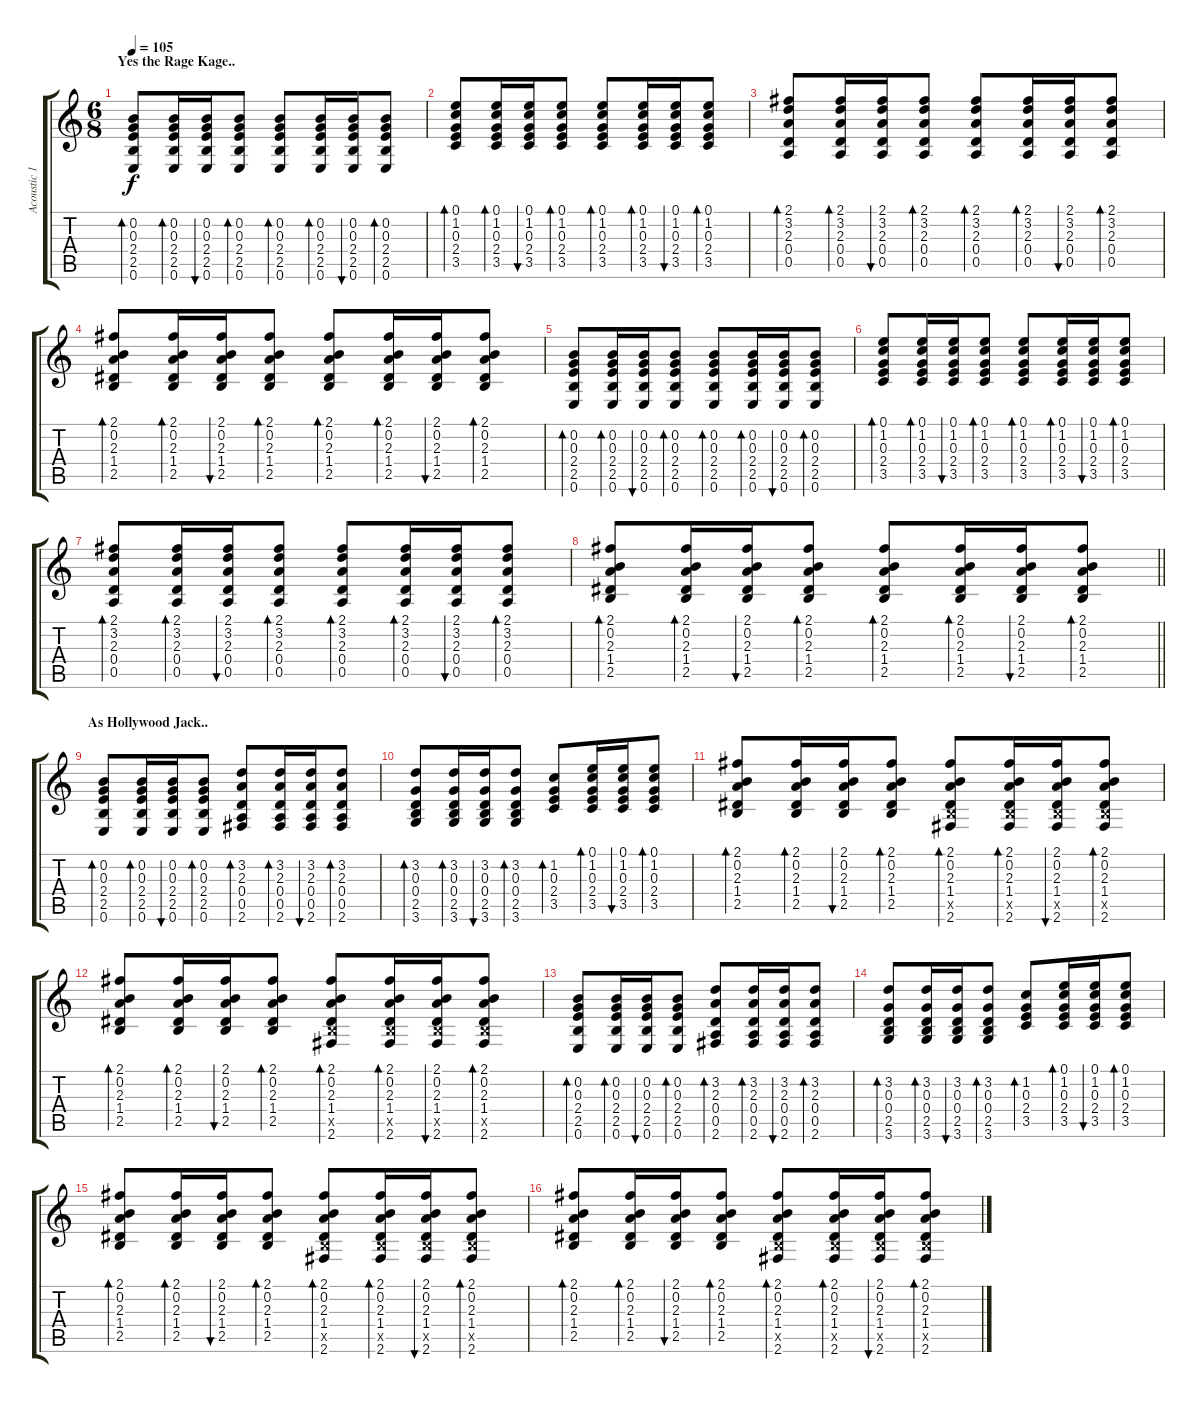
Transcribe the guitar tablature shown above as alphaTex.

\track ("Acoustic 1" "Acoustic 1") {instrument acousticguitarsteel}
\staff {score tabs}
\tuning (E4 B3 G3 D3 A2 E2) {hide}
\ts (6 8)
\section ("" "Yes the Rage Kage..")
\tempo 105
\clef g2
\ks c
(0.2 0.3 2.4 2.5 0.6).8{bd 60 dy f} (0.2 0.3 2.4 2.5 0.6).16{bd 60} (0.2 0.3 2.4 2.5 0.6).16{bu 60} (0.2 0.3 2.4 2.5 0.6).8{bd 60} (0.2 0.3 2.4 2.5 0.6).8{bd 60} (0.2 0.3 2.4 2.5 0.6).16{bd 60} (0.2 0.3 2.4 2.5 0.6).16{bu 60} (0.2 0.3 2.4 2.5 0.6).8{bd 60} |
(0.1 1.2 0.3 2.4 3.5).8{bd 60} (0.1 1.2 0.3 2.4 3.5).16{bd 60} (0.1 1.2 0.3 2.4 3.5).16{bu 60} (0.1 1.2 0.3 2.4 3.5).8{bd 60} (0.1 1.2 0.3 2.4 3.5).8{bd 60} (0.1 1.2 0.3 2.4 3.5).16{bd 60} (0.1 1.2 0.3 2.4 3.5).16{bu 60} (0.1 1.2 0.3 2.4 3.5).8{bd 60} |
(2.1 3.2 2.3 0.4 0.5).8{bd 60} (2.1 3.2 2.3 0.4 0.5).16{bd 60} (2.1 3.2 2.3 0.4 0.5).16{bu 60} (2.1 3.2 2.3 0.4 0.5).8{bd 60} (2.1 3.2 2.3 0.4 0.5).8{bd 60} (2.1 3.2 2.3 0.4 0.5).16{bd 60} (2.1 3.2 2.3 0.4 0.5).16{bu 60} (2.1 3.2 2.3 0.4 0.5).8{bd 60} |
(2.1 0.2 2.3 1.4 2.5).8{bd 60} (2.1 0.2 2.3 1.4 2.5).16{bd 60} (2.1 0.2 2.3 1.4 2.5).16{bu 60} (2.1 0.2 2.3 1.4 2.5).8{bd 60} (2.1 0.2 2.3 1.4 2.5).8{bd 60} (2.1 0.2 2.3 1.4 2.5).16{bd 60} (2.1 0.2 2.3 1.4 2.5).16{bu 60} (2.1 0.2 2.3 1.4 2.5).8{bd 60} |
(0.2 0.3 2.4 2.5 0.6).8{bd 60} (0.2 0.3 2.4 2.5 0.6).16{bd 60} (0.2 0.3 2.4 2.5 0.6).16{bu 60} (0.2 0.3 2.4 2.5 0.6).8{bd 60} (0.2 0.3 2.4 2.5 0.6).8{bd 60} (0.2 0.3 2.4 2.5 0.6).16{bd 60} (0.2 0.3 2.4 2.5 0.6).16{bu 60} (0.2 0.3 2.4 2.5 0.6).8{bd 60} |
(0.1 1.2 0.3 2.4 3.5).8{bd 60} (0.1 1.2 0.3 2.4 3.5).16{bd 60} (0.1 1.2 0.3 2.4 3.5).16{bu 60} (0.1 1.2 0.3 2.4 3.5).8{bd 60} (0.1 1.2 0.3 2.4 3.5).8{bd 60} (0.1 1.2 0.3 2.4 3.5).16{bd 60} (0.1 1.2 0.3 2.4 3.5).16{bu 60} (0.1 1.2 0.3 2.4 3.5).8{bd 60} |
(2.1 3.2 2.3 0.4 0.5).8{bd 60} (2.1 3.2 2.3 0.4 0.5).16{bd 60} (2.1 3.2 2.3 0.4 0.5).16{bu 60} (2.1 3.2 2.3 0.4 0.5).8{bd 60} (2.1 3.2 2.3 0.4 0.5).8{bd 60} (2.1 3.2 2.3 0.4 0.5).16{bd 60} (2.1 3.2 2.3 0.4 0.5).16{bu 60} (2.1 3.2 2.3 0.4 0.5).8{bd 60} |
\barLineRight lightlight
(2.1 0.2 2.3 1.4 2.5).8{bd 60} (2.1 0.2 2.3 1.4 2.5).16{bd 60} (2.1 0.2 2.3 1.4 2.5).16{bu 60} (2.1 0.2 2.3 1.4 2.5).8{bd 60} (2.1 0.2 2.3 1.4 2.5).8{bd 60} (2.1 0.2 2.3 1.4 2.5).16{bd 60} (2.1 0.2 2.3 1.4 2.5).16{bu 60} (2.1 0.2 2.3 1.4 2.5).8{bd 60} |
\section ("" "As Hollywood Jack..")
(0.2 0.3 2.4 2.5 0.6).8{bd 60} (0.2 0.3 2.4 2.5 0.6).16{bd 60} (0.2 0.3 2.4 2.5 0.6).16{bu 60} (0.2 0.3 2.4 2.5 0.6).8{bd 60} (3.2 2.3 0.4 0.5 2.6).8{bd 60} (3.2 2.3 0.4 0.5 2.6).16{bd 60} (3.2 2.3 0.4 0.5 2.6).16{bu 60} (3.2 2.3 0.4 0.5 2.6).8{bd 60} |
(3.2 0.3 0.4 2.5 3.6).8{bd 60} (3.2 0.3 0.4 2.5 3.6).16{bd 60} (3.2 0.3 0.4 2.5 3.6).16{bu 60} (3.2 0.3 0.4 2.5 3.6).8{bd 60} (1.2 0.3 2.4 3.5).8{bd 60} (0.1 1.2 0.3 2.4 3.5).16{bd 60} (0.1 1.2 0.3 2.4 3.5).16{bu 60} (0.1 1.2 0.3 2.4 3.5).8{bd 60} |
(2.1 0.2 2.3 1.4 2.5).8{bd 60} (2.1 0.2 2.3 1.4 2.5).16{bd 60} (2.1 0.2 2.3 1.4 2.5).16{bu 60} (2.1 0.2 2.3 1.4 2.5).8{bd 60} (2.1 0.2 2.3 1.4 2.5{x} 2.6).8{bd 60} (2.1 0.2 2.3 1.4 2.5{x} 2.6).16{bd 60} (2.1 0.2 2.3 1.4 2.5{x} 2.6).16{bu 60} (2.1 0.2 2.3 1.4 2.5{x} 2.6).8{bd 60} |
(2.1 0.2 2.3 1.4 2.5).8{bd 60} (2.1 0.2 2.3 1.4 2.5).16{bd 60} (2.1 0.2 2.3 1.4 2.5).16{bu 60} (2.1 0.2 2.3 1.4 2.5).8{bd 60} (2.1 0.2 2.3 1.4 2.5{x} 2.6).8{bd 60} (2.1 0.2 2.3 1.4 2.5{x} 2.6).16{bd 60} (2.1 0.2 2.3 1.4 2.5{x} 2.6).16{bu 60} (2.1 0.2 2.3 1.4 2.5{x} 2.6).8{bd 60} |
(0.2 0.3 2.4 2.5 0.6).8{bd 60} (0.2 0.3 2.4 2.5 0.6).16{bd 60} (0.2 0.3 2.4 2.5 0.6).16{bu 60} (0.2 0.3 2.4 2.5 0.6).8{bd 60} (3.2 2.3 0.4 0.5 2.6).8{bd 60} (3.2 2.3 0.4 0.5 2.6).16{bd 60} (3.2 2.3 0.4 0.5 2.6).16{bu 60} (3.2 2.3 0.4 0.5 2.6).8{bd 60} |
(3.2 0.3 0.4 2.5 3.6).8{bd 60} (3.2 0.3 0.4 2.5 3.6).16{bd 60} (3.2 0.3 0.4 2.5 3.6).16{bu 60} (3.2 0.3 0.4 2.5 3.6).8{bd 60} (1.2 0.3 2.4 3.5).8{bd 60} (0.1 1.2 0.3 2.4 3.5).16{bd 60} (0.1 1.2 0.3 2.4 3.5).16{bu 60} (0.1 1.2 0.3 2.4 3.5).8{bd 60} |
(2.1 0.2 2.3 1.4 2.5).8{bd 60} (2.1 0.2 2.3 1.4 2.5).16{bd 60} (2.1 0.2 2.3 1.4 2.5).16{bu 60} (2.1 0.2 2.3 1.4 2.5).8{bd 60} (2.1 0.2 2.3 1.4 2.5{x} 2.6).8{bd 60} (2.1 0.2 2.3 1.4 2.5{x} 2.6).16{bd 60} (2.1 0.2 2.3 1.4 2.5{x} 2.6).16{bu 60} (2.1 0.2 2.3 1.4 2.5{x} 2.6).8{bd 60} |
(2.1 0.2 2.3 1.4 2.5).8{bd 60} (2.1 0.2 2.3 1.4 2.5).16{bd 60} (2.1 0.2 2.3 1.4 2.5).16{bu 60} (2.1 0.2 2.3 1.4 2.5).8{bd 60} (2.1 0.2 2.3 1.4 2.5{x} 2.6).8{bd 60} (2.1 0.2 2.3 1.4 2.5{x} 2.6).16{bd 60} (2.1 0.2 2.3 1.4 2.5{x} 2.6).16{bu 60} (2.1 0.2 2.3 1.4 2.5{x} 2.6).8{bd 60}
